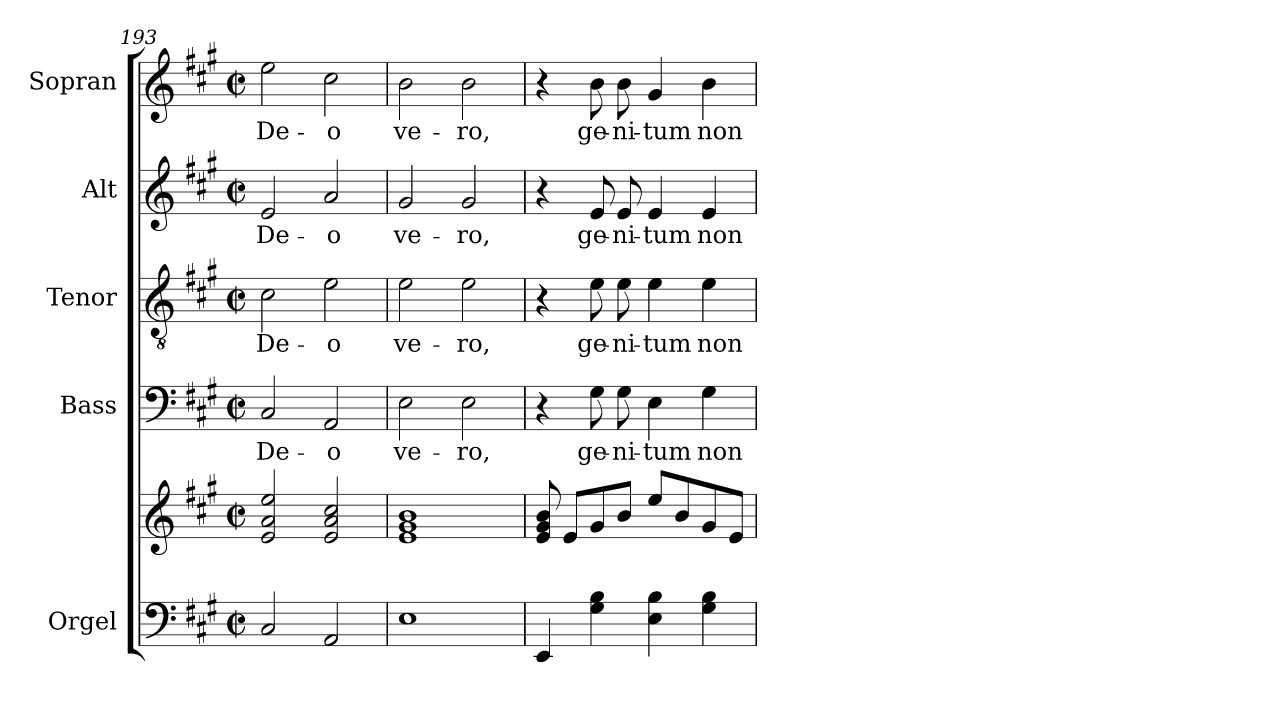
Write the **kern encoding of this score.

**kern	**kern	**kern	**text	**kern	**text	**kern	**text	**kern	**text
*part5	*part5	*part4	*part4	*part3	*part3	*part2	*part2	*part1	*part1
*staff6	*staff5	*staff4	*staff4	*staff3	*staff3	*staff2	*staff2	*staff1	*staff1
*I"Orgel	*	*I"Bass	*	*I"Tenor	*	*I"Alt	*	*I"Sopran	*
*I'Org.	*	*I'B.	*	*I'T.	*	*I'A.	*	*I'S.	*
*clefF4	*clefG2	*clefF4	*	*clefGv2	*	*clefG2	*	*clefG2	*
*k[f#c#g#]	*k[f#c#g#]	*k[f#c#g#]	*	*k[f#c#g#]	*	*k[f#c#g#]	*	*k[f#c#g#]	*
*A:	*A:	*A:	*	*A:	*	*A:	*	*A:	*
*M2/2	*M2/2	*M2/2	*	*M2/2	*	*M2/2	*	*M2/2	*
*met(c|)	*met(c|)	*met(c|)	*	*met(c|)	*	*met(c|)	*	*met(c|)	*
=193	=193	=193	=193	=193	=193	=193	=193	=193	=193
!	!	!	!LO:LY:b	!	!LO:LY:b	!	!LO:LY:b	!	!LO:LY:b
2C#/	2e/ 2a/ 2ee/	2C#/	De-	2c#\	De-	2e/	De-	2ee\	De-
!	!	!	!LO:LY:b	!	!LO:LY:b	!	!LO:LY:b	!	!LO:LY:b
2AA/	2e/ 2a/ 2cc#/	2AA/	-o	2e\	-o	2a/	-o	2cc#\	-o
=194	=194	=194	=194	=194	=194	=194	=194	=194	=194
!	!	!	!LO:LY:b	!	!LO:LY:b	!	!LO:LY:b	!	!LO:LY:b
1E	1e 1g# 1b	2E\	ve-	2e\	ve-	2g#/	ve-	2b\	ve-
!	!	!	!LO:LY:b	!	!LO:LY:b	!	!LO:LY:b	!	!LO:LY:b
.	.	2E\	-ro,	2e\	-ro,	2g#/	-ro,	2b\	-ro,
=195	=195	=195	=195	=195	=195	=195	=195	=195	=195
4EE/	8e/ 8g#/ 8b/	4r	.	4r	.	4r	.	4r	.
.	8e/L	.	.	.	.	.	.	.	.
!	!	!	!LO:LY:b	!	!LO:LY:b	!	!LO:LY:b	!	!LO:LY:b
4G#\ 4B\	8g#/	8G#\	ge-	8e\	ge-	8e/	ge-	8b\	ge-
!	!	!	!LO:LY:b	!	!LO:LY:b	!	!LO:LY:b	!	!LO:LY:b
.	8b/J	8G#\	-ni-	8e\	-ni-	8e/	-ni-	8b\	-ni-
!	!	!	!LO:LY:b	!	!LO:LY:b	!	!LO:LY:b	!	!LO:LY:b
4E\ 4B\	8ee/L	4E\	-tum	4e\	-tum	4e/	-tum	4g#/	-tum
.	8b/	.	.	.	.	.	.	.	.
!	!	!	!LO:LY:b	!	!LO:LY:b	!	!LO:LY:b	!	!LO:LY:b
4G#\ 4B\	8g#/	4G#\	non	4e\	non	4e/	non	4b\	non
.	8e/J	.	.	.	.	.	.	.	.
=	=	=	=	=	=	=	=	=	=
*-	*-	*-	*-	*-	*-	*-	*-	*-	*-
